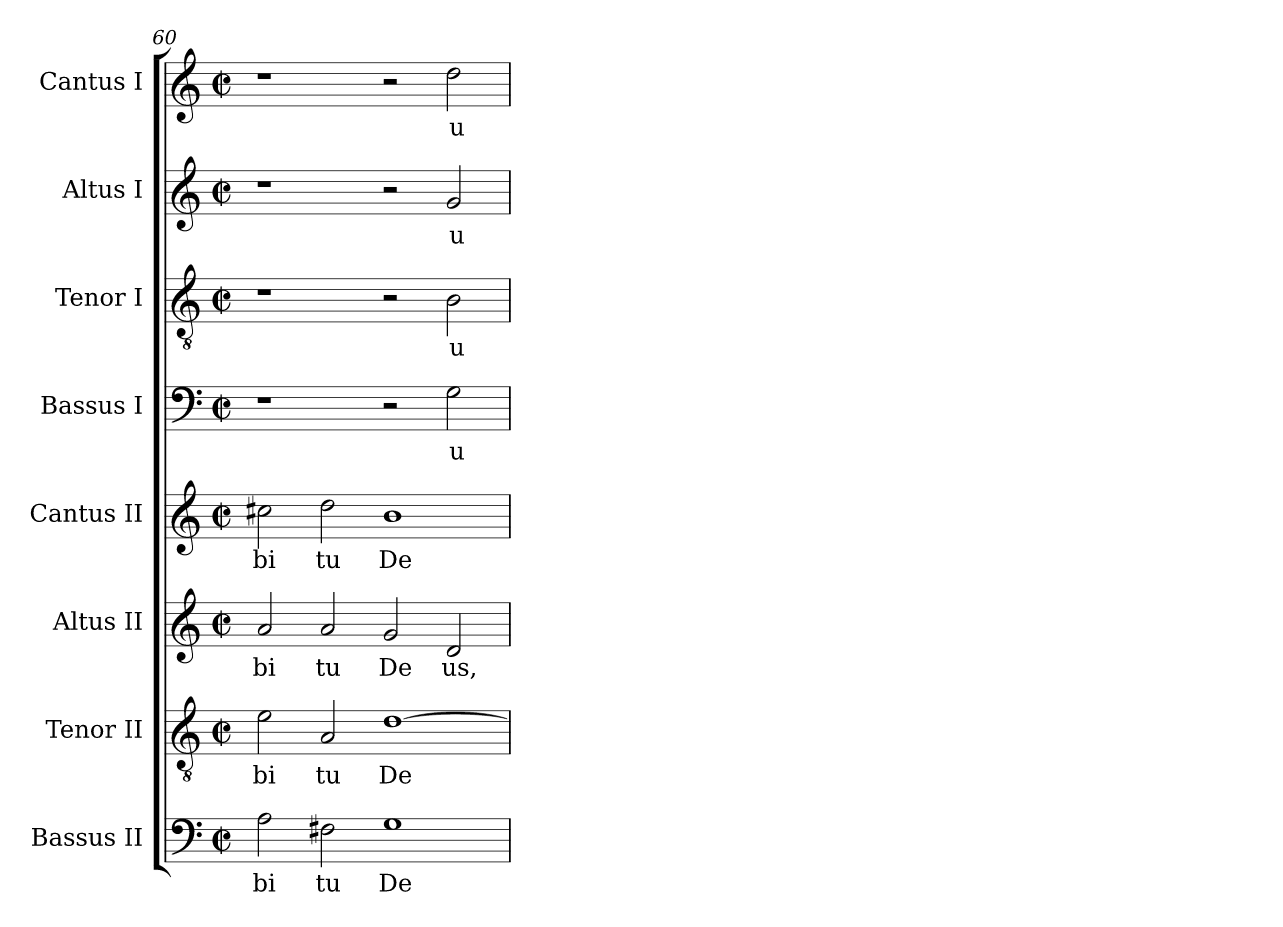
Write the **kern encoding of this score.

**kern	**text	**kern	**text	**kern	**text	**kern	**text	**kern	**text	**kern	**text	**kern	**text	**kern	**text
*part8	*part8	*part7	*part7	*part6	*part6	*part5	*part5	*part4	*part4	*part3	*part3	*part2	*part2	*part1	*part1
*staff8	*staff8	*staff7	*staff7	*staff6	*staff6	*staff5	*staff5	*staff4	*staff4	*staff3	*staff3	*staff2	*staff2	*staff1	*staff1
*I"Bassus II	*	*I"Tenor II	*	*I"Altus II	*	*I"Cantus II	*	*I"Bassus I	*	*I"Tenor I	*	*I"Altus I	*	*I"Cantus I	*
*clefF4	*	*clefGv2	*	*clefG2	*	*clefG2	*	*clefF4	*	*clefGv2	*	*clefG2	*	*clefG2	*
*M2/2	*	*M2/2	*	*M2/2	*	*M2/2	*	*M2/2	*	*M2/2	*	*M2/2	*	*M2/2	*
*met(c|)	*	*met(c|)	*	*met(c|)	*	*met(c|)	*	*met(c|)	*	*met(c|)	*	*met(c|)	*	*met(c|)	*
=60	=60	=60	=60	=60	=60	=60	=60	=60	=60	=60	=60	=60	=60	=60	=60
!	!LO:LY:b:cj	!	!LO:LY:b:cj	!	!LO:LY:b:cj	!	!LO:LY:b:cj	!	!	!	!	!	!	!	!
2A\	-bi	2e\	bi	2a/	bi	2cc#X\	bi	1r	.	1r	.	1r	.	1r	.
!	!LO:LY:b:cj	!	!LO:LY:b:cj	!	!LO:LY:b:cj	!	!LO:LY:b:cj	!	!	!	!	!	!	!	!
2F#X\	tu	2A/	tu	2a/	tu	2dd\	tu	.	.	.	.	.	.	.	.
!	!LO:LY:b:cj	!	!LO:LY:b:cj	!	!LO:LY:b:cj	!	!LO:LY:b:cj	!	!	!	!	!	!	!	!
1G	De-	[>1d	De	2g/	De	1b	De	2r	.	2r	.	2r	.	2r	.
!	!	!	!	!	!LO:LY:b:cj	!	!	!	!LO:LY:b:cj	!	!LO:LY:b:cj	!	!LO:LY:b:cj	!	!LO:LY:b:cj
.	.	.	.	2d/	us,	.	.	2G\	u	2B\	u	2g/	u	2dd\	u
=	=	=	=	=	=	=	=	=	=	=	=	=	=	=	=
*-	*-	*-	*-	*-	*-	*-	*-	*-	*-	*-	*-	*-	*-	*-	*-
